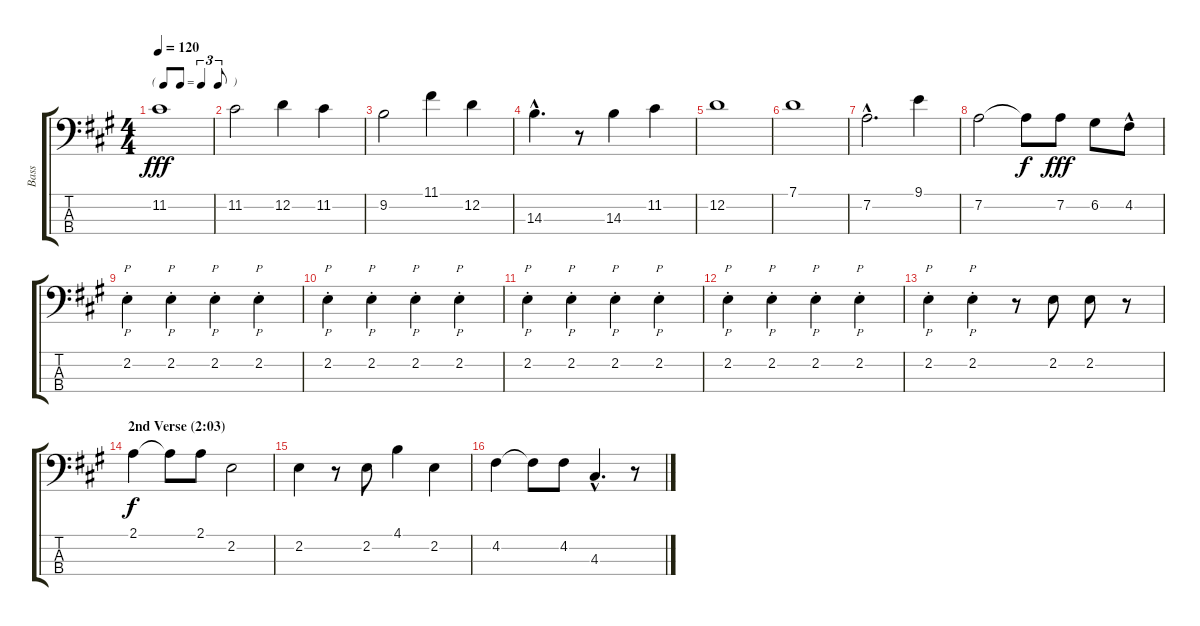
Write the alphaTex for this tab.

\track ("Bass" "Bass") {instrument electricbassfinger}
\staff {score tabs}
\tuning (G2 D2 A1 E1) {hide}
\ts (4 4)
\tf triplet8th
\tempo 120
\clef f4
\ks a
11.2.1{dy fff} |
11.2.2 12.2.4 11.2.4 |
9.2.2 11.1.4 12.2.4 |
14.3{hac}.4{d} r.8 14.3.4 11.2.4 |
12.2.1 |
7.1.1 |
7.2{hac}.2{d} 9.1.4 |
7.2.2 7.2{t}.8{dy f} 7.2.8{dy fff} 6.2.8 4.2{hac}.8 |
2.2{st}.4{p} 2.2{st}.4{p} 2.2{st}.4{p} 2.2{st}.4{p} |
2.2{st}.4{p} 2.2{st}.4{p} 2.2{st}.4{p} 2.2{st}.4{p} |
2.2{st}.4{p} 2.2{st}.4{p} 2.2{st}.4{p} 2.2{st}.4{p} |
2.2{st}.4{p} 2.2{st}.4{p} 2.2{st}.4{p} 2.2{st}.4{p} |
2.2{st}.4{p} 2.2{st}.4{p} r.8 2.2.8 2.2.8 r.8 |
\section ("" "2nd Verse (2:03)")
2.1.4{dy f} 2.1{t}.8 2.1.8 2.2.2 |
2.2.4 r.8 2.2.8 4.1.4 2.2.4 |
4.2.4 4.2{t}.8 4.2.8 4.3{hac}.4{d} r.8
